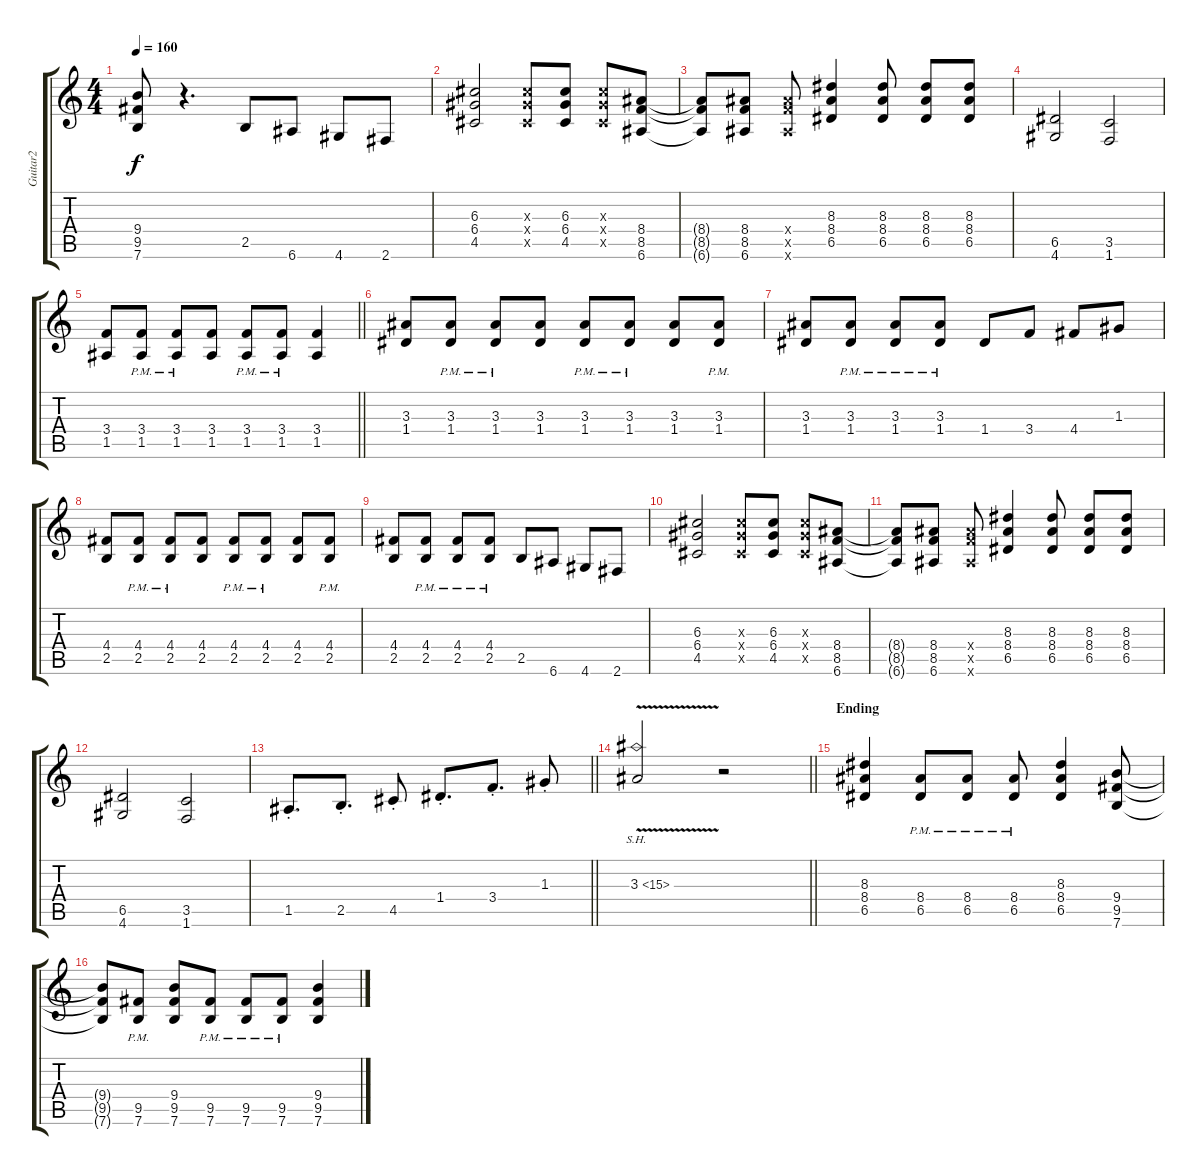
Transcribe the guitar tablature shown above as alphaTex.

\track ("Guitar2" "Guitar2") {instrument overdrivenguitar}
\staff {score tabs}
\tuning (E4 B3 G3 D3 A2 E2) {hide}
\ts (4 4)
\tempo 160
\clef g2
\ks c
(9.4 9.5 7.6).8{dy f} r.4{d} 2.5.8 6.6.8 4.6.8 2.6.8 |
(6.3 6.4 4.5).2 (6.3{x} 6.4{x} 4.5{x}).8 (6.3 6.4 4.5).8 (6.3{x} 6.4{x} 4.5{x}).8 (8.4 8.5 6.6).8 |
(8.4{t} 8.5{t} 6.6{t}).8 (8.4 8.5 6.6).8 (8.4{x} 8.5{x} 6.6{x}).8 (8.3 8.4 6.5).4 (8.3 8.4 6.5).8 (8.3 8.4 6.5).8 (8.3 8.4 6.5).8 |
(6.5 4.6).2 (3.5 1.6).2 |
\barLineRight lightlight
(3.4 1.5).8 (3.4{pm} 1.5{pm}).8 (3.4{pm} 1.5{pm}).8 (3.4 1.5).8 (3.4{pm} 1.5{pm}).8 (3.4{pm} 1.5{pm}).8 (3.4 1.5).4 |
(3.3 1.4).8 (3.3{pm} 1.4{pm}).8 (3.3{pm} 1.4{pm}).8 (3.3 1.4).8 (3.3{pm} 1.4{pm}).8 (3.3{pm} 1.4{pm}).8 (3.3 1.4).8 (3.3{pm} 1.4{pm}).8 |
(3.3 1.4).8 (3.3{pm} 1.4{pm}).8 (3.3{pm} 1.4{pm}).8 (3.3{pm} 1.4{pm}).8 1.4.8 3.4.8 4.4.8 1.3.8 |
(4.4 2.5).8 (4.4{pm} 2.5{pm}).8 (4.4{pm} 2.5{pm}).8 (4.4 2.5).8 (4.4{pm} 2.5{pm}).8 (4.4{pm} 2.5{pm}).8 (4.4 2.5).8 (4.4{pm} 2.5{pm}).8 |
(4.4 2.5).8 (4.4{pm} 2.5{pm}).8 (4.4{pm} 2.5{pm}).8 (4.4{pm} 2.5{pm}).8 2.5.8 6.6.8 4.6.8 2.6.8 |
(6.3 6.4 4.5).2 (6.3{x} 6.4{x} 4.5{x}).8 (6.3 6.4 4.5).8 (6.3{x} 6.4{x} 4.5{x}).8 (8.4 8.5 6.6).8 |
(8.4{t} 8.5{t} 6.6{t}).8 (8.4 8.5 6.6).8 (8.4{x} 8.5{x} 6.6{x}).8 (8.3 8.4 6.5).4 (8.3 8.4 6.5).8 (8.3 8.4 6.5).8 (8.3 8.4 6.5).8 |
(6.5 4.6).2 (3.5 1.6).2 |
\barLineRight lightlight
1.5{st}.8{d} 2.5{st}.8{d} 4.5{st}.8 1.4{st}.8{d} 3.4{st}.8{d} 1.3{st}.8 |
\barLineRight lightlight
3.3{sh 12 v}.2 r.2 |
\section ("" "Ending")
(8.3 8.4 6.5).4 (8.4{pm} 6.5{pm}).8 (8.4{pm} 6.5{pm}).8 (8.4{pm} 6.5{pm}).8 (8.3 8.4 6.5).4 (9.4 9.5 7.6).8 |
(9.4{t} 9.5{t} 7.6{t}).8 (9.5{pm} 7.6{pm}).8 (9.4 9.5 7.6).8 (9.5{pm} 7.6{pm}).8 (9.5{pm} 7.6{pm}).8 (9.5{pm} 7.6{pm}).8 (9.4 9.5 7.6).4
